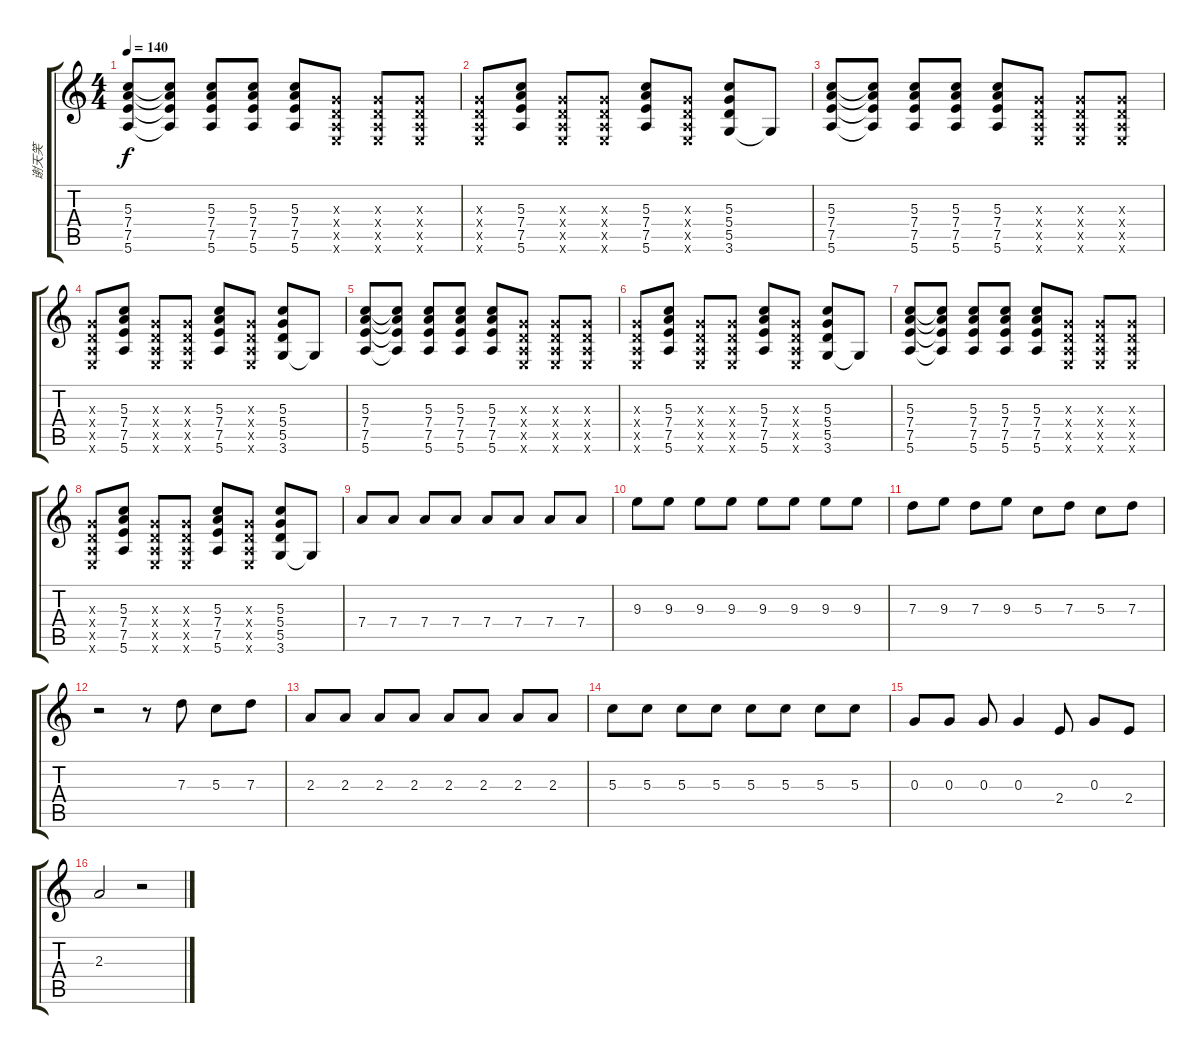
\track ("谢天笑" "谢天笑") {instrument distortionguitar}
\staff {score tabs}
\tuning (E4 B3 G3 D3 A2 E2) {hide}
\ts (4 4)
\tempo 140
\clef g2
\ks c
(5.3 7.4 7.5 5.6).8{dy f} (5.3{t} 7.4{t} 7.5{t} 5.6{t}).8 (5.3 7.4 7.5 5.6).8 (5.3 7.4 7.5 5.6).8 (5.3 7.4 7.5 5.6).8 (0.3{x} 0.4{x} 0.5{x} 0.6{x}).8 (0.3{x} 0.4{x} 0.5{x} 0.6{x}).8 (0.3{x} 0.4{x} 0.5{x} 0.6{x}).8 |
(0.3{x} 0.4{x} 0.5{x} 0.6{x}).8 (5.3 7.4 7.5 5.6).8 (0.3{x} 0.4{x} 0.5{x} 0.6{x}).8 (0.3{x} 0.4{x} 0.5{x} 0.6{x}).8 (5.3 7.4 7.5 5.6).8 (0.3{x} 0.4{x} 0.5{x} 0.6{x}).8 (5.3 5.4 5.5 3.6).8 3.6{t}.8 |
(5.3 7.4 7.5 5.6).8 (5.3{t} 7.4{t} 7.5{t} 5.6{t}).8 (5.3 7.4 7.5 5.6).8 (5.3 7.4 7.5 5.6).8 (5.3 7.4 7.5 5.6).8 (0.3{x} 0.4{x} 0.5{x} 0.6{x}).8 (0.3{x} 0.4{x} 0.5{x} 0.6{x}).8 (0.3{x} 0.4{x} 0.5{x} 0.6{x}).8 |
(0.3{x} 0.4{x} 0.5{x} 0.6{x}).8 (5.3 7.4 7.5 5.6).8 (0.3{x} 0.4{x} 0.5{x} 0.6{x}).8 (0.3{x} 0.4{x} 0.5{x} 0.6{x}).8 (5.3 7.4 7.5 5.6).8 (0.3{x} 0.4{x} 0.5{x} 0.6{x}).8 (5.3 5.4 5.5 3.6).8 3.6{t}.8 |
(5.3 7.4 7.5 5.6).8 (5.3{t} 7.4{t} 7.5{t} 5.6{t}).8 (5.3 7.4 7.5 5.6).8 (5.3 7.4 7.5 5.6).8 (5.3 7.4 7.5 5.6).8 (0.3{x} 0.4{x} 0.5{x} 0.6{x}).8 (0.3{x} 0.4{x} 0.5{x} 0.6{x}).8 (0.3{x} 0.4{x} 0.5{x} 0.6{x}).8 |
(0.3{x} 0.4{x} 0.5{x} 0.6{x}).8 (5.3 7.4 7.5 5.6).8 (0.3{x} 0.4{x} 0.5{x} 0.6{x}).8 (0.3{x} 0.4{x} 0.5{x} 0.6{x}).8 (5.3 7.4 7.5 5.6).8 (0.3{x} 0.4{x} 0.5{x} 0.6{x}).8 (5.3 5.4 5.5 3.6).8 3.6{t}.8 |
(5.3 7.4 7.5 5.6).8 (5.3{t} 7.4{t} 7.5{t} 5.6{t}).8 (5.3 7.4 7.5 5.6).8 (5.3 7.4 7.5 5.6).8 (5.3 7.4 7.5 5.6).8 (0.3{x} 0.4{x} 0.5{x} 0.6{x}).8 (0.3{x} 0.4{x} 0.5{x} 0.6{x}).8 (0.3{x} 0.4{x} 0.5{x} 0.6{x}).8 |
(0.3{x} 0.4{x} 0.5{x} 0.6{x}).8 (5.3 7.4 7.5 5.6).8 (0.3{x} 0.4{x} 0.5{x} 0.6{x}).8 (0.3{x} 0.4{x} 0.5{x} 0.6{x}).8 (5.3 7.4 7.5 5.6).8 (0.3{x} 0.4{x} 0.5{x} 0.6{x}).8 (5.3 5.4 5.5 3.6).8 3.6{t}.8 |
7.4.8 7.4.8 7.4.8 7.4.8 7.4.8 7.4.8 7.4.8 7.4.8 |
9.3.8 9.3.8 9.3.8 9.3.8 9.3.8 9.3.8 9.3.8 9.3.8 |
7.3.8 9.3.8 7.3.8 9.3.8 5.3.8 7.3.8 5.3.8 7.3.8 |
r.2 r.8 7.3.8 5.3.8 7.3.8 |
2.3.8 2.3.8 2.3.8 2.3.8 2.3.8 2.3.8 2.3.8 2.3.8 |
5.3.8 5.3.8 5.3.8 5.3.8 5.3.8 5.3.8 5.3.8 5.3.8 |
0.3.8 0.3.8 0.3.8 0.3.4 2.4.8 0.3.8 2.4.8 |
2.3.2 r.2
